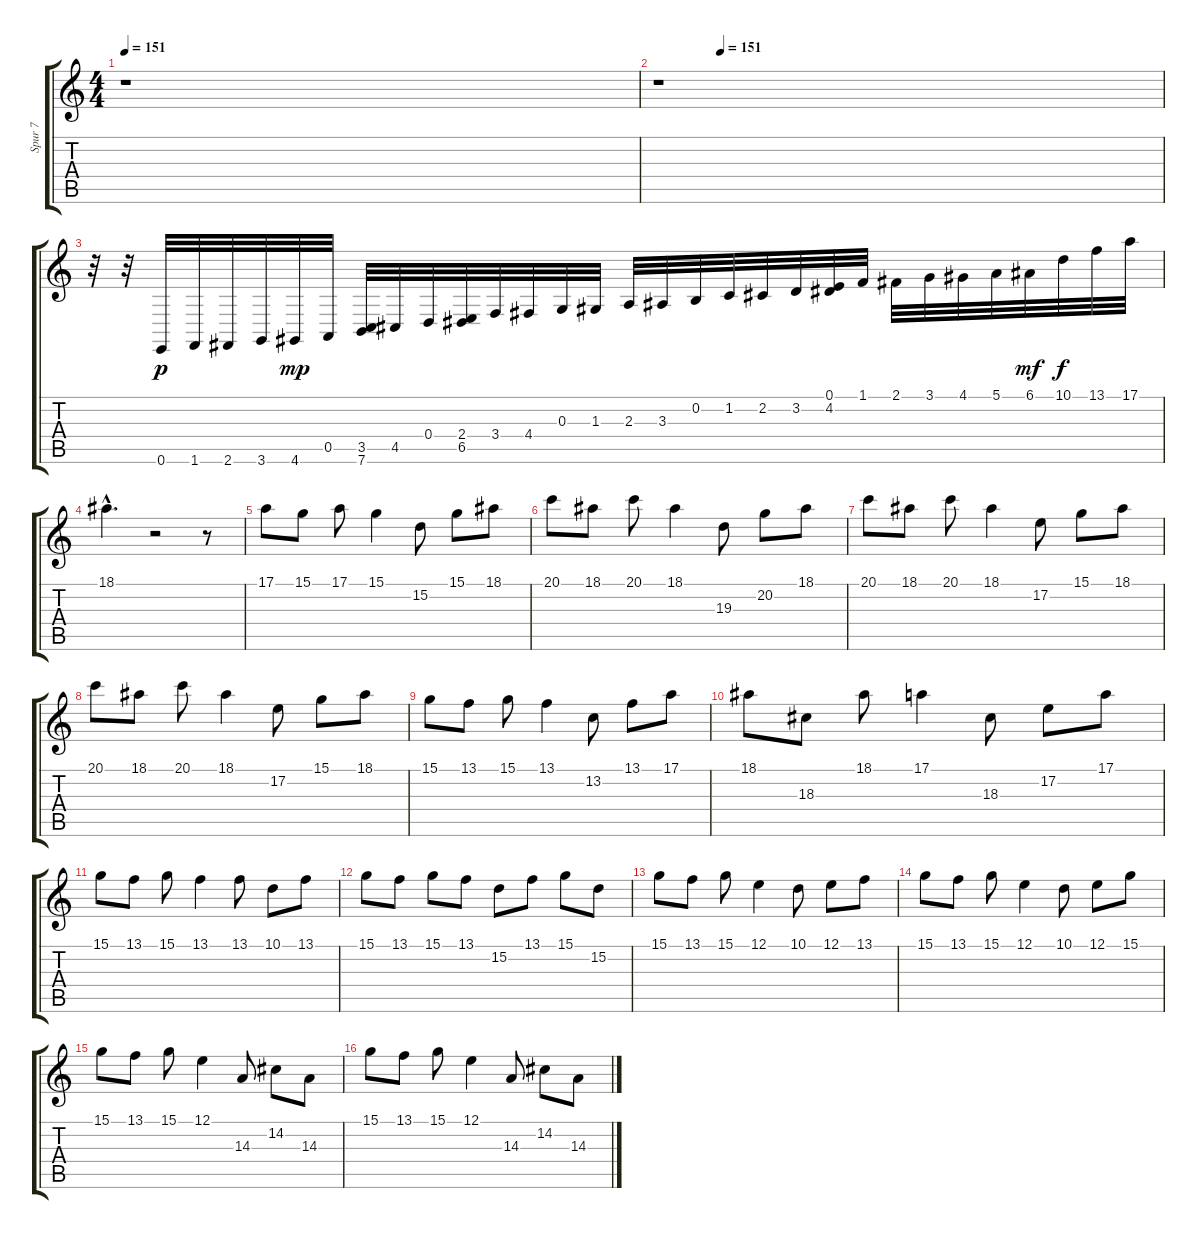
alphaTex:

\track ("Spur 7" "Spur 7") {instrument electricpiano2}
\staff {score tabs}
\tuning (E4 B3 G3 D3 A2 E2) {hide}
\ts (4 4)
\tempo 151
\clef g2
\ks c
r.1{dy p instrument electricpiano2} |
\tempo (151 0.125)
r.1 |
r.32{volume 11 balance 16 instrument electricpiano2} r.32 0.6.32 1.6.32 2.6.32{balance 15} 3.6.32 4.6.32{dy mp} 0.5.32 (3.5 7.6).32{balance 14} 4.5.32 0.4.32 (2.4 6.5).32 3.4.32{balance 11} 4.4.32 0.3.32 1.3.32 2.3.32{balance 9} 3.3.32 0.2.32 1.2.32 2.2.32 3.2.32{balance 7} (0.1 4.2).32 1.1.32 2.1.32{balance 5} 3.1.32 4.1.32 5.1.32 6.1.32{dy mf balance 2} 10.1.32{dy f} 13.1.32 17.1.32 |
18.1{hac}.4{d balance 0} r.2 r.8 |
17.1.8{volume 15 balance 12} 15.1.8 17.1.8 15.1.4 15.2.8 15.1.8 18.1.8 |
20.1.8 18.1.8 20.1.8 18.1.4 19.3.8 20.2.8 18.1.8 |
20.1.8 18.1.8 20.1.8 18.1.4 17.2.8 15.1.8 18.1.8 |
20.1.8 18.1.8 20.1.8 18.1.4 17.2.8 15.1.8 18.1.8 |
15.1.8 13.1.8 15.1.8 13.1.4 13.2.8 13.1.8 17.1.8 |
18.1.8 18.3.8 18.1.8 17.1.4 18.3.8 17.2.8 17.1.8 |
15.1.8 13.1.8 15.1.8 13.1.4 13.1.8 10.1.8 13.1.8 |
15.1.8 13.1.8 15.1.8 13.1.8 15.2.8 13.1.8 15.1.8 15.2.8 |
15.1.8 13.1.8 15.1.8 12.1.4 10.1.8 12.1.8 13.1.8 |
15.1.8 13.1.8 15.1.8 12.1.4 10.1.8 12.1.8 15.1.8 |
15.1.8 13.1.8 15.1.8 12.1.4 14.3.8 14.2.8 14.3.8 |
15.1.8 13.1.8 15.1.8 12.1.4 14.3.8 14.2.8 14.3.8
